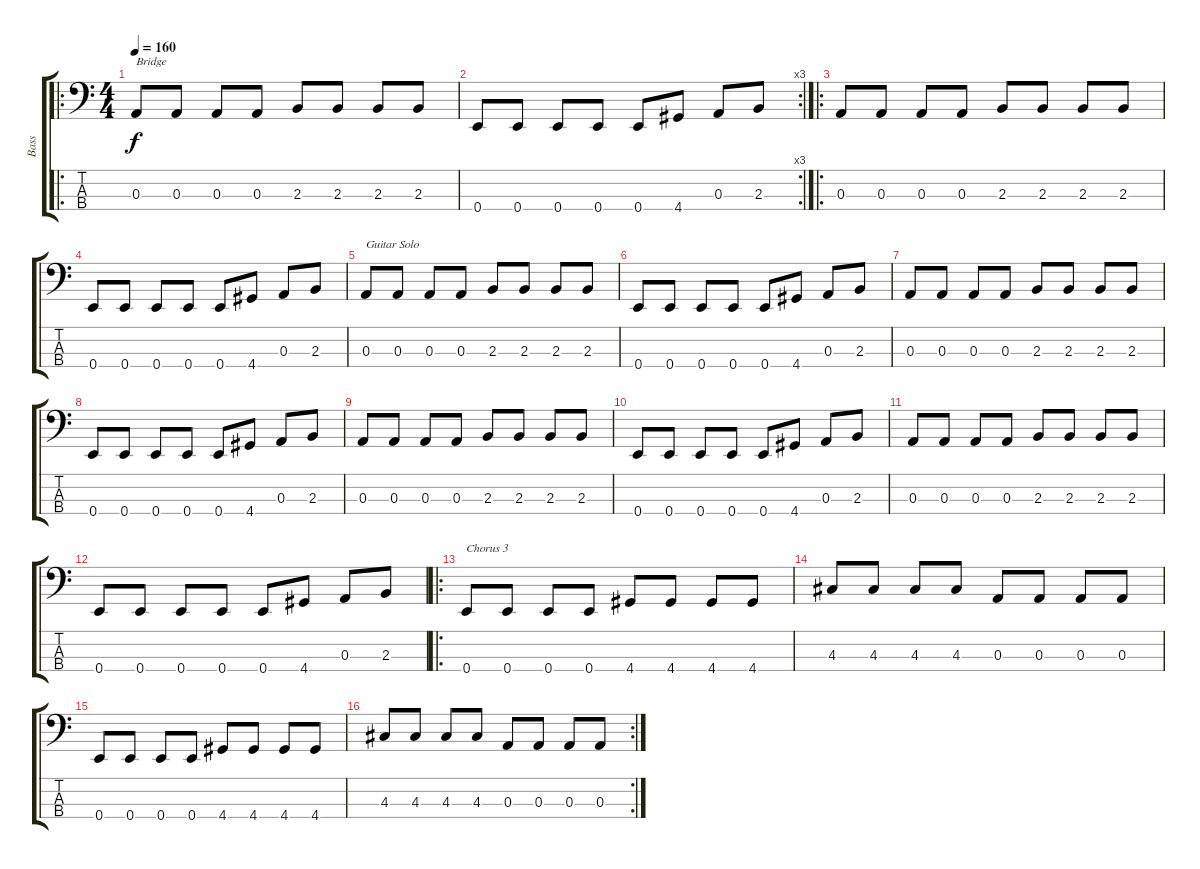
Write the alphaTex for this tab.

\track ("Bass" "Bass") {instrument electricbasspick bank 110}
\staff {score tabs}
\tuning (G2 D2 A1 E1) {hide}
\ro
\ts (4 4)
\tempo 160
\clef f4
\ks c
0.3.8{txt "Bridge" dy f} 0.3.8 0.3.8 0.3.8 2.3.8 2.3.8 2.3.8 2.3.8 |
\rc 3
0.4.8 0.4.8 0.4.8 0.4.8 0.4.8 4.4.8 0.3.8 2.3.8 |
\ro
0.3.8 0.3.8 0.3.8 0.3.8 2.3.8 2.3.8 2.3.8 2.3.8 |
0.4.8 0.4.8 0.4.8 0.4.8 0.4.8 4.4.8 0.3.8 2.3.8 |
0.3.8{txt "Guitar Solo"} 0.3.8 0.3.8 0.3.8 2.3.8 2.3.8 2.3.8 2.3.8 |
0.4.8 0.4.8 0.4.8 0.4.8 0.4.8 4.4.8 0.3.8 2.3.8 |
0.3.8 0.3.8 0.3.8 0.3.8 2.3.8 2.3.8 2.3.8 2.3.8 |
0.4.8 0.4.8 0.4.8 0.4.8 0.4.8 4.4.8 0.3.8 2.3.8 |
0.3.8 0.3.8 0.3.8 0.3.8 2.3.8 2.3.8 2.3.8 2.3.8 |
0.4.8 0.4.8 0.4.8 0.4.8 0.4.8 4.4.8 0.3.8 2.3.8 |
0.3.8 0.3.8 0.3.8 0.3.8 2.3.8 2.3.8 2.3.8 2.3.8 |
0.4.8 0.4.8 0.4.8 0.4.8 0.4.8 4.4.8 0.3.8 2.3.8 |
\ro
0.4.8{txt "Chorus 3"} 0.4.8 0.4.8 0.4.8 4.4.8 4.4.8 4.4.8 4.4.8 |
4.3.8 4.3.8 4.3.8 4.3.8 0.3.8 0.3.8 0.3.8 0.3.8 |
0.4.8 0.4.8 0.4.8 0.4.8 4.4.8 4.4.8 4.4.8 4.4.8 |
\rc 2
4.3.8 4.3.8 4.3.8 4.3.8 0.3.8 0.3.8 0.3.8 0.3.8
